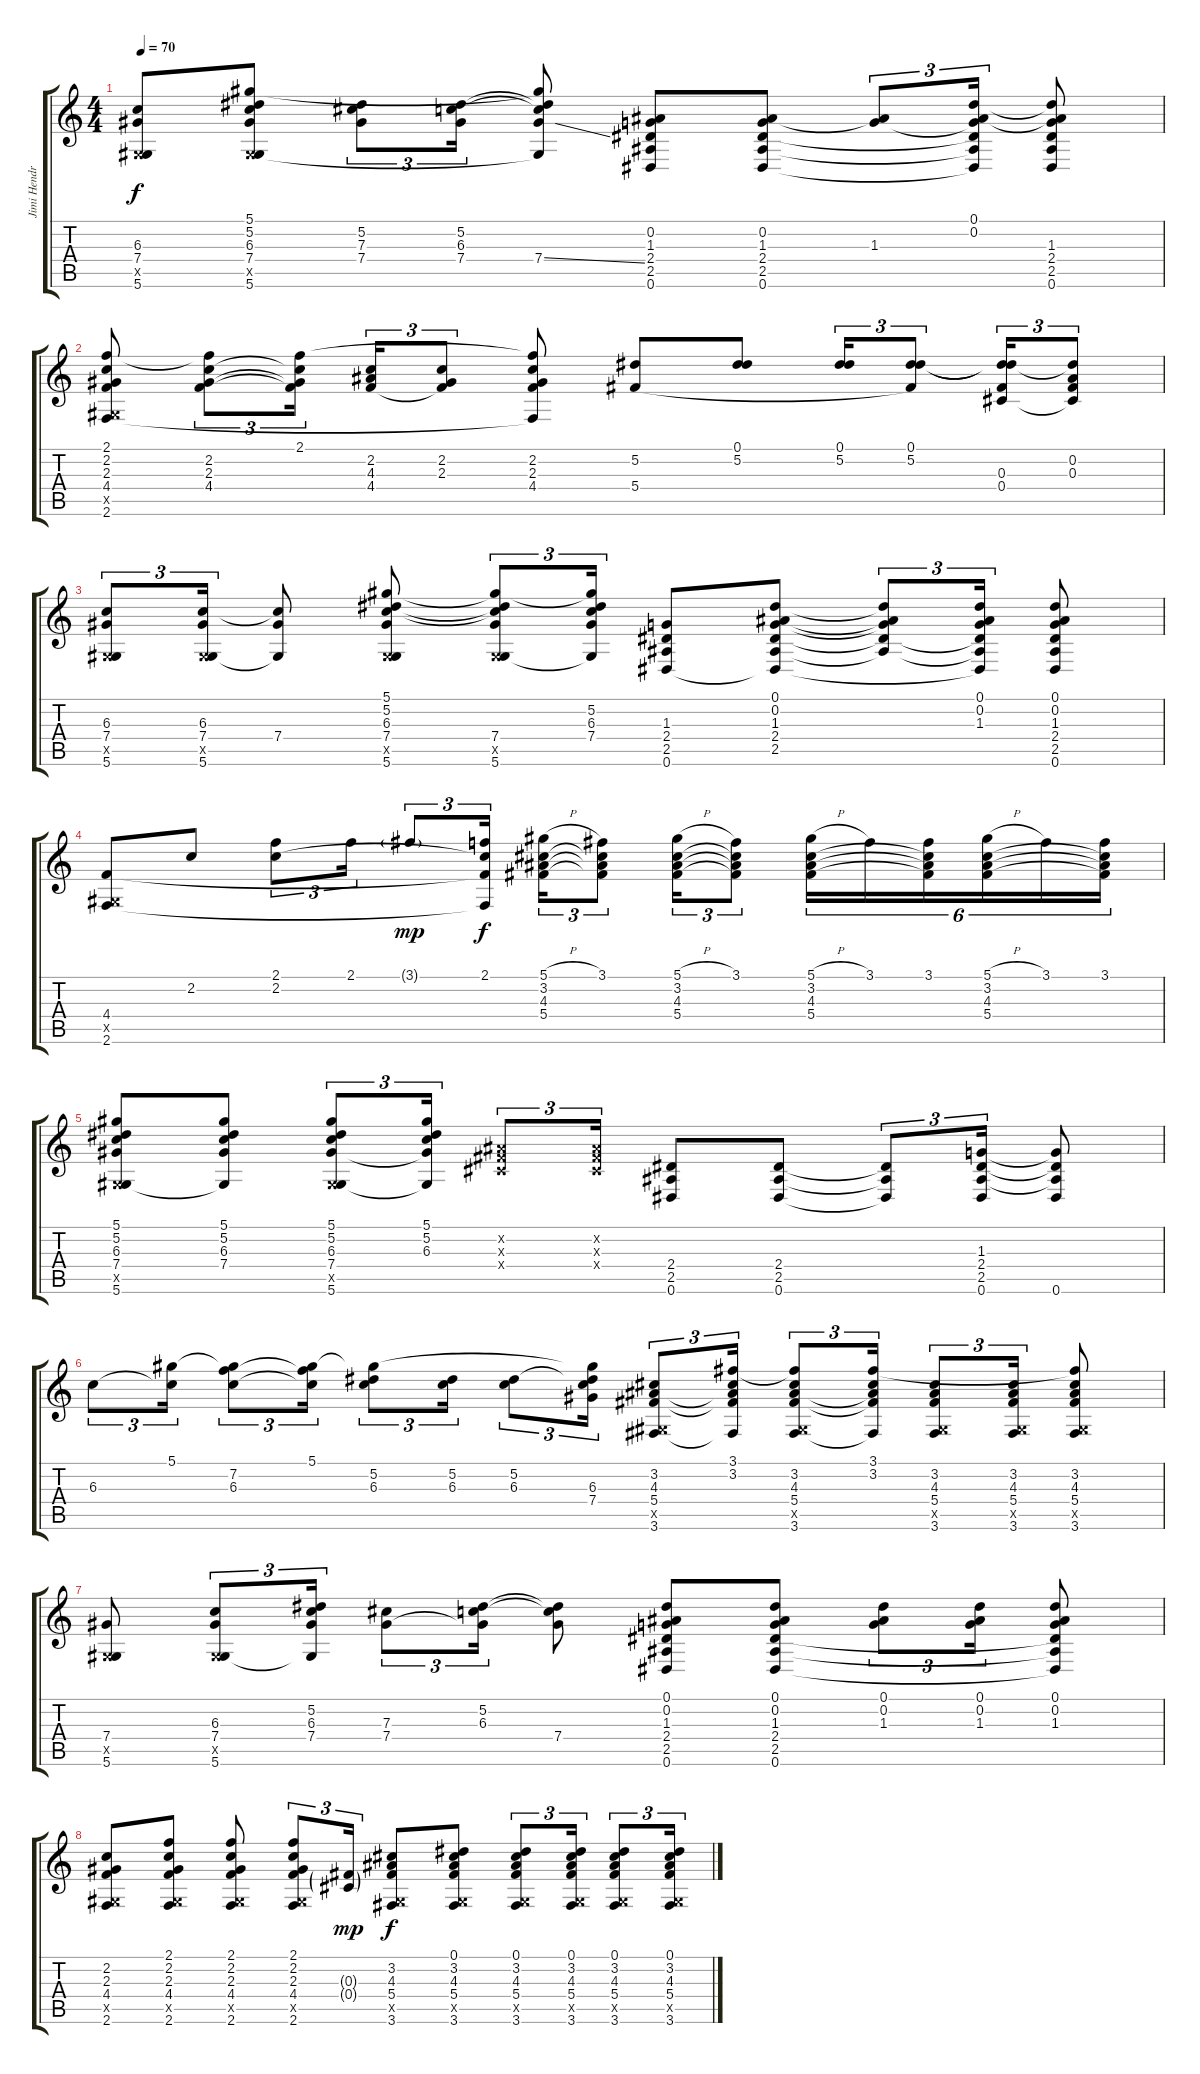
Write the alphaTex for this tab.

\track ("Jimi Hendrix Rhythm" "Jimi Hendr") {instrument electricguitarjazz}
\staff {score tabs}
\tuning (Eb4 Bb3 Gb3 Db3 Ab2 Eb2) {hide}
\ts (4 4)
\tempo 70
\clef g2
\ks c
(6.3 7.4 0.5{x} 5.6).8{dy f} (5.1 5.2 6.3 7.4 0.5{x} 5.6).8 (5.2 7.3 7.4).8{tu (3 2)} (5.2 6.3 7.4).16{tu (3 2)} (5.1{t} 5.2{t} 6.3{t} 7.4{ss} 5.6{t}).8 (0.2 1.3 2.4 2.5 0.6).8 (0.2 1.3 2.4 2.5 0.6).8 (0.2{t} 1.3).8{tu (3 2)} (0.1 0.2 1.3{t} 2.4{t} 2.5{t} 0.6{t}).16{tu (3 2)} (0.1{t} 0.2{t} 1.3 2.4 2.5 0.6).8 |
(2.1 2.2 2.3 4.4 0.5{x} 2.6).8 (2.1{t} 2.2 2.3 4.4).8{tu (3 2)} (2.1 2.2{t} 2.3{t} 4.4{t}).16{tu (3 2)} (2.2 4.3 4.4).16{tu (3 2)} (2.2 2.3 4.4{t}).8{tu (3 2)} (2.1{t} 2.2 2.3 4.4 2.6{t}).8 (5.2 5.4).8 (0.1 5.2).8 (0.1 5.2).16{tu (3 2)} (0.1 5.2 5.4{t}).8{tu (3 2)} (0.1{t} 5.2{t} 0.3 0.4).16{tu (3 2)} (0.1{t} 0.2 0.3 0.4{t}).8{tu (3 2)} |
(6.3 7.4 0.5{x} 5.6).8{tu (3 2)} (6.3 7.4 0.5{x} 5.6).16{tu (3 2)} (6.3{t} 7.4 5.6{t}).8 (5.1 5.2 6.3 7.4 0.5{x} 5.6).8 (5.1{t} 5.2{t} 6.3{t} 7.4 0.5{x} 5.6).8{tu (3 2)} (5.1{t} 5.2 6.3 7.4 5.6{t}).16{tu (3 2)} (1.3 2.4 2.5 0.6).8 (0.1 0.2 1.3 2.4 2.5 0.6{t}).8 (0.1{t} 0.2{t} 1.3{t} 2.4{t} 2.5{t}).8{tu (3 2)} (0.1 0.2 1.3 2.4{t} 2.5{t} 0.6{t}).16{tu (3 2)} (0.1 0.2 1.3 2.4 2.5 0.6).8 |
(4.4 0.5{x} 2.6).8 2.2.8 (2.1 2.2).8{tu (3 2)} 2.1.16{tu (3 2)} 3.1{g}.8{tu (3 2) dy mp} (2.1 2.2{t} 4.4{t} 2.6{t}).16{tu (3 2) dy f} (5.1{h} 3.2 4.3 5.4).16{tu (3 2)} (3.1 3.2{t} 4.3{t} 5.4{t}).8{tu (3 2)} (5.1{h} 3.2 4.3 5.4).16{tu (3 2)} (3.1 3.2{t} 4.3{t} 5.4{t}).8{tu (3 2)} (5.1{h} 3.2 4.3 5.4).16{tu (6 4)} 3.1.16{tu (6 4)} (3.1 3.2{t} 4.3{t} 5.4{t}).16{tu (6 4)} (5.1{h} 3.2 4.3 5.4).16{tu (6 4)} 3.1.16{tu (6 4)} (3.1 3.2{t} 4.3{t} 5.4{t}).16{tu (6 4)} |
(5.1 5.2 6.3 7.4 0.5{x} 5.6).8 (5.1 5.2 6.3 7.4 5.6{t}).8 (5.1 5.2 6.3 7.4 0.5{x} 5.6).8{tu (3 2)} (5.1 5.2 6.3 7.4{t} 5.6{t}).16{tu (3 2)} (0.2{x} 0.3{x} 0.4{x}).8{tu (3 2)} (0.2{x} 0.3{x} 0.4{x}).16{tu (3 2)} (2.4 2.5 0.6).8 (2.4 2.5 0.6).8 (2.4{t} 2.5{t} 0.6{t}).8{tu (3 2)} (1.3 2.4 2.5 0.6).16{tu (3 2)} (1.3{t} 2.4{t} 2.5{t} 0.6).8 |
6.3.8{tu (3 2)} (5.1 6.3{t}).16{tu (3 2)} (5.1{t} 7.2 6.3).8{tu (3 2)} (5.1 7.2{t} 6.3{t}).16{tu (3 2)} (5.1{t} 5.2 6.3).8{tu (3 2)} (5.2 6.3).16{tu (3 2)} (5.2 6.3).8{tu (3 2)} (5.1{t} 5.2{t} 6.3 7.4).16{tu (3 2)} (3.2 4.3 5.4 0.5{x} 3.6).8{tu (3 2)} (3.1 3.2 4.3{t} 5.4{t} 3.6{t}).16{tu (3 2)} (3.1{t} 3.2 4.3 5.4 0.5{x} 3.6).8{tu (3 2)} (3.1 3.2 4.3{t} 5.4{t} 3.6{t}).16{tu (3 2)} (3.2 4.3 5.4 0.5{x} 3.6).8{tu (3 2)} (3.2 4.3 5.4 0.5{x} 3.6).16{tu (3 2)} (3.1{t} 3.2 4.3 5.4 0.5{x} 3.6).8 |
(7.4 0.5{x} 5.6).8 (6.3 7.4 0.5{x} 5.6).8{tu (3 2)} (5.2 6.3 7.4 5.6{t}).16{tu (3 2)} (7.3 7.4).8{tu (3 2)} (5.2 6.3 7.4{t}).16{tu (3 2)} (5.2{t} 6.3{t} 7.4).8 (0.1 0.2 1.3 2.4 2.5 0.6).8 (0.1 0.2 1.3 2.4 2.5 0.6).8 (0.1 0.2 1.3).8{tu (3 2)} (0.1 0.2 1.3).16{tu (3 2)} (0.1 0.2 1.3 2.4{t} 2.5{t} 0.6{t}).8 |
(2.2 2.3 4.4 0.5{x} 2.6).8 (2.1 2.2 2.3 4.4 0.5{x} 2.6).8 (2.1 2.2 2.3 4.4 0.5{x} 2.6).8 (2.1 2.2 2.3 4.4 0.5{x} 2.6).8{tu (3 2)} (0.3{g} 0.4{g}).16{tu (3 2) dy mp} (3.2 4.3 5.4 0.5{x} 3.6).8{dy f} (0.1 3.2 4.3 5.4 0.5{x} 3.6).8 (0.1 3.2 4.3 5.4 0.5{x} 3.6).8{tu (3 2)} (0.1 3.2 4.3 5.4 0.5{x} 3.6).16{tu (3 2)} (0.1 3.2 4.3 5.4 0.5{x} 3.6).8{tu (3 2)} (0.1 3.2 4.3 5.4 0.5{x} 3.6).16{tu (3 2)}
